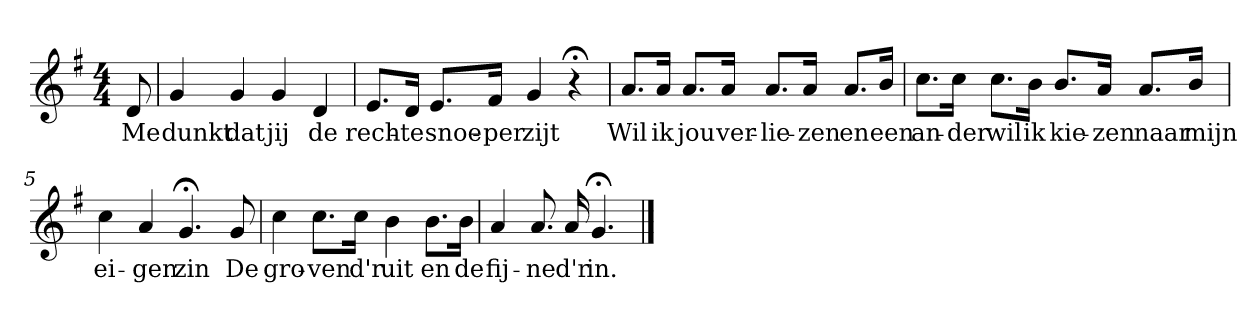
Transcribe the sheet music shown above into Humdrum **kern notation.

**kern	**text
*part1	*part1
*staff1	*staff1
*k[f#]	*
*G:	*
*M4/4	*
*MM120	*
=	=
8d	Me
=1	=1
4g	dunkt
4g	dat
4g	jij
4d	de
=2	=2
8.eL	rech-
16dJk	-te
8.eL	snoe-
16f#Jk	-per
4g	zijt
4r;<	.
=3	=3
8.aL	Wil
16aJk	ik
8.aL	jou
16aJk	ver-
8.aL	-lie-
16aJk	-zen
8.aL	en
16bJk	een
=4	=4
8.ccL	an-
16ccJk	-der
8.ccL	wil
16bJk	ik
8.bL	kie-
16aJk	-zen
8.aL	naar
16bJk	mijn
=5	=5
4cc	ei-
4a	-gen
4.g;<	zin
8g	De
=6	=6
4cc	gro-
8.ccL	-ven
16ccJk	d'r
4b	uit
8.bL	en
16bJk	de
=7	=7
4a	fij-
8.a	-ne
16a	d'r
4.g;<	in.
==	==
*-	*-
